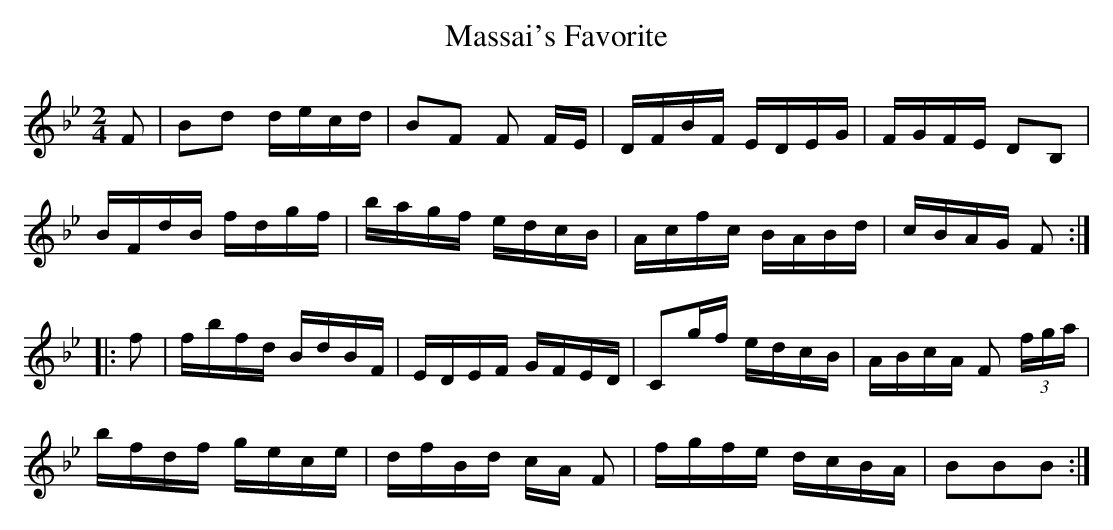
X:1
T:Massai's Favorite
M:2/4
L:1/8
K:Bb
F|Bd d/e/c/d/|BF F F/E/|D/F/B/F/ E/D/E/G/|F/G/F/E/ DB,|
B/F/d/B/ f/d/g/f/|b/a/g/f/ e/d/c/B/|A/c/f/c/ B/A/B/d/|c/B/A/G/ F:|
|:f|f/b/f/d/ B/d/B/F/|E/D/E/F/ G/F/E/D/|Cg/f/ e/d/c/B/|A/B/c/A/ F (3f/g/a/|
b/f/d/f/ g/e/c/e/|d/f/B/d/ c/A/ F|f/g/f/e/ d/c/B/A/|BBB:|]
